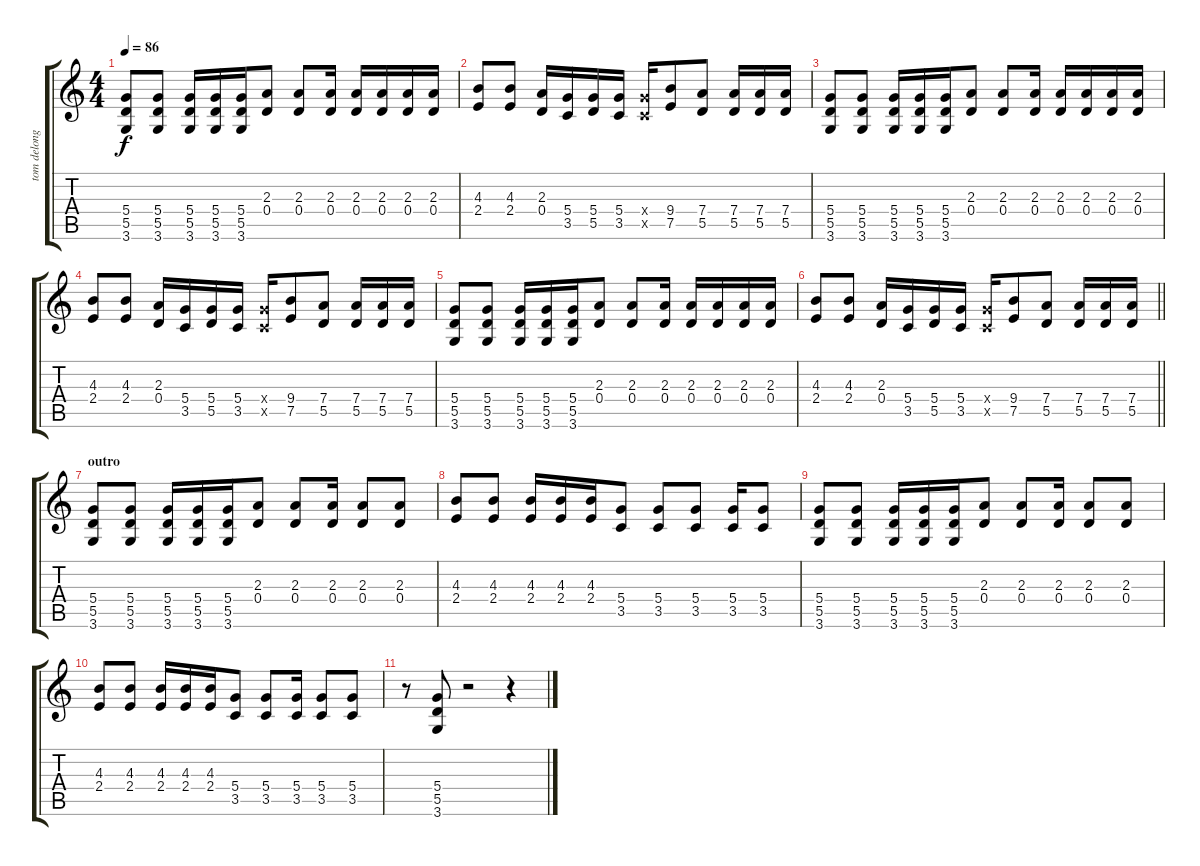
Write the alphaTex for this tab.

\track ("tom delong guitare 1" "tom delong") {instrument overdrivenguitar}
\staff {score tabs}
\tuning (E4 B3 G3 D3 A2 E2) {hide}
\ts (4 4)
\tempo 86
\clef g2
\ks c
(5.4 5.5 3.6).8{dy f instrument overdrivenguitar} (5.4 5.5 3.6).8 (5.4 5.5 3.6).16 (5.4 5.5 3.6).16 (5.4 5.5 3.6).16 (2.3 0.4).8 (2.3 0.4).8 (2.3 0.4).16 (2.3 0.4).16 (2.3 0.4).16 (2.3 0.4).16 (2.3 0.4).16 |
(4.3 2.4).8 (4.3 2.4).8 (2.3 0.4).16 (5.4 3.5).16 (5.4 5.5).16 (5.4 3.5).16 (5.4{x} 3.5{x}).16 (9.4 7.5).8 (7.4 5.5).8 (7.4 5.5).16 (7.4 5.5).16 (7.4 5.5).16 |
(5.4 5.5 3.6).8{instrument overdrivenguitar} (5.4 5.5 3.6).8 (5.4 5.5 3.6).16 (5.4 5.5 3.6).16 (5.4 5.5 3.6).16 (2.3 0.4).8 (2.3 0.4).8 (2.3 0.4).16 (2.3 0.4).16 (2.3 0.4).16 (2.3 0.4).16 (2.3 0.4).16 |
(4.3 2.4).8 (4.3 2.4).8 (2.3 0.4).16 (5.4 3.5).16 (5.4 5.5).16 (5.4 3.5).16 (5.4{x} 3.5{x}).16 (9.4 7.5).8 (7.4 5.5).8 (7.4 5.5).16 (7.4 5.5).16 (7.4 5.5).16 |
(5.4 5.5 3.6).8{instrument overdrivenguitar} (5.4 5.5 3.6).8 (5.4 5.5 3.6).16 (5.4 5.5 3.6).16 (5.4 5.5 3.6).16 (2.3 0.4).8 (2.3 0.4).8 (2.3 0.4).16 (2.3 0.4).16 (2.3 0.4).16 (2.3 0.4).16 (2.3 0.4).16 |
\barLineRight lightlight
(4.3 2.4).8 (4.3 2.4).8 (2.3 0.4).16 (5.4 3.5).16 (5.4 5.5).16 (5.4 3.5).16 (5.4{x} 3.5{x}).16 (9.4 7.5).8 (7.4 5.5).8 (7.4 5.5).16 (7.4 5.5).16 (7.4 5.5).16 |
\section ("" "outro")
(5.4 5.5 3.6).8{instrument overdrivenguitar} (5.4 5.5 3.6).8 (5.4 5.5 3.6).16 (5.4 5.5 3.6).16 (5.4 5.5 3.6).16 (2.3 0.4).8 (2.3 0.4).8 (2.3 0.4).16 (2.3 0.4).8 (2.3 0.4).8 |
(4.3 2.4).8 (4.3 2.4).8 (4.3 2.4).16 (4.3 2.4).16 (4.3 2.4).16 (5.4 3.5).8 (5.4 3.5).8 (5.4 3.5).8 (5.4 3.5).16 (5.4 3.5).8 |
(5.4 5.5 3.6).8 (5.4 5.5 3.6).8 (5.4 5.5 3.6).16 (5.4 5.5 3.6).16 (5.4 5.5 3.6).16 (2.3 0.4).8 (2.3 0.4).8 (2.3 0.4).16 (2.3 0.4).8 (2.3 0.4).8 |
(4.3 2.4).8 (4.3 2.4).8 (4.3 2.4).16 (4.3 2.4).16 (4.3 2.4).16 (5.4 3.5).8 (5.4 3.5).8 (5.4 3.5).16 (5.4 3.5).8 (5.4 3.5).8 |
r.8 (5.4 5.5 3.6).8 r.2 r.4
